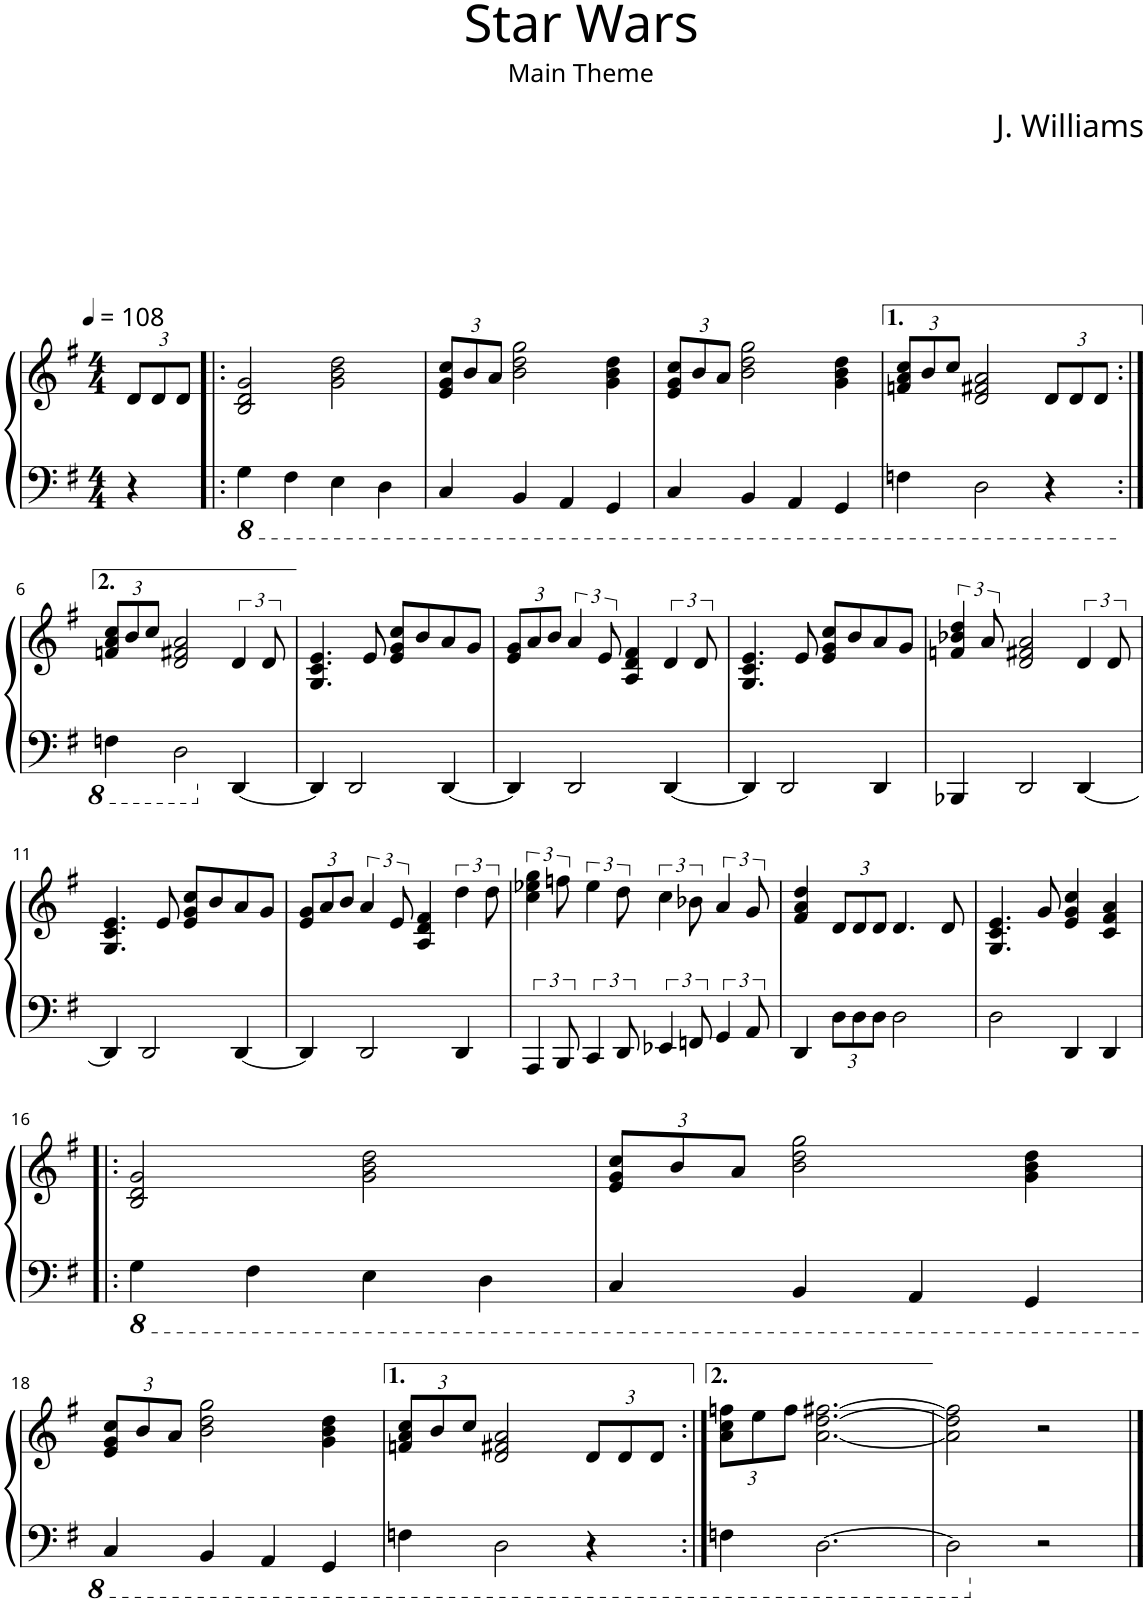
**kern	**kern
*part1	*part1
*staff2	*staff1
*I"Piano	*
*I'Pno.	*
*clefF4	*clefG2
*k[f#]	*k[f#]
*M4/4	*M4/4
*MM108	*MM108
*	*Xbrackettup
=1	=1
4r	12d/L
.	12d/
.	12d/J
=2!|:	=2!|:
*8ba	*
4GG\	2B/ 2d/ 2g/
4FF#\	.
4EE\	2g\ 2b\ 2dd\
4DD\	.
=3	=3
4CC/	12e/ 12g/ 12cc/L
.	12b/
.	12a/J
4BBB/	2b\ 2dd\ 2gg\
4AAA/	.
4GGG/	4g\ 4b\ 4dd\
=4	=4
4CC/	12e/ 12g/ 12cc/L
.	12b/
.	12a/J
4BBB/	2b\ 2dd\ 2gg\
4AAA/	.
4GGG/	4g\ 4b\ 4dd\
=5	=5
4FFn\	12fn/ 12a/ 12cc/L
.	12b/
.	12cc/J
2DD\	2d/ 2f#X/ 2a/
4r	12d/L
.	12d/
.	12d/J
!!LO:LB:g=z
=6:|!	=6:|!
4FFn\	12fn/ 12a/ 12cc/L
.	12b/
.	12cc/J
2DD\	2d/ 2f#X/ 2a/
*X8ba	*
*	*brackettup
[4DD/	6d/
.	12d/
=7	=7
4DD/]	4.G/ 4.c/ 4.e/
2DD/	.
.	8e/
.	8e/ 8g/ 8cc/L
.	8b/
[4DD/	8a/
.	8g/J
=8	=8
*	*Xbrackettup
4DD/]	12e/ 12g/L
.	12a/
.	12b/J
*	*brackettup
2DD/	6a/
.	12e/
.	4A/ 4d/ 4f#/
[4DD/	6d/
.	12d/
=9	=9
4DD/]	4.G/ 4.c/ 4.e/
2DD/	.
.	8e/
.	8e/ 8g/ 8cc/L
.	8b/
4DD/	8a/
.	8g/J
=10	=10
4BBB-X/	6fn/ 6b-X/ 6dd/
.	12a/
2DD/	2d/ 2f#X/ 2a/
[4DD/	6d/
.	12d/
!!LO:LB:g=z
=11	=11
4DD/]	4.G/ 4.c/ 4.e/
2DD/	.
.	8e/
.	8e/ 8g/ 8cc/L
.	8b/
[4DD/	8a/
.	8g/J
=12	=12
*	*Xbrackettup
4DD/]	12e/ 12g/L
.	12a/
.	12b/J
*	*brackettup
2DD/	6a/
.	12e/
.	4A/ 4d/ 4f#/
4DD/	6dd\
.	12dd\
=13	=13
6AAA/	6cc\ 6ee-X\ 6gg\
12BBB/	12ffn\
6CC/	6ee-\
12DD/	12dd\
6EE-X/	6cc\
12FFn/	12b-X\
6GG/	6a/
12AA/	12g/
=14	=14
4DD/	4f#/ 4a/ 4dd/
*Xbrackettup	*Xbrackettup
12D\L	12d/L
12D\	12d/
12D\J	12d/J
2D\	4.d/
.	8d/
=15	=15
2D\	4.G/ 4.c/ 4.e/
.	8g/
4DD/	4e/ 4g/ 4cc/
4DD/	4c/ 4f#/ 4a/
!!LO:LB:g=z
=16!|:	=16!|:
*8ba	*
4GG\	2B/ 2d/ 2g/
4FF#\	.
4EE\	2g\ 2b\ 2dd\
4DD\	.
=17	=17
4CC/	12e/ 12g/ 12cc/L
.	12b/
.	12a/J
4BBB/	2b\ 2dd\ 2gg\
4AAA/	.
4GGG/	4g\ 4b\ 4dd\
!!LO:LB:g=z
=18	=18
4CC/	12e/ 12g/ 12cc/L
.	12b/
.	12a/J
4BBB/	2b\ 2dd\ 2gg\
4AAA/	.
4GGG/	4g\ 4b\ 4dd\
=19	=19
4FFn\	12fn/ 12a/ 12cc/L
.	12b/
.	12cc/J
2DD\	2d/ 2f#X/ 2a/
4r	12d/L
.	12d/
.	12d/J
=20:|!	=20:|!
4FFn\	12a\ 12cc\ 12ffn\L
.	12ee\
.	12ff\J
[2.DD\	[2.a\ [2.dd\ [2.ff#X\
=21	=21
2DD\]	2a\] 2dd\] 2ff#\]
*X8ba	*
2r	2r
==	==
*-	*-
